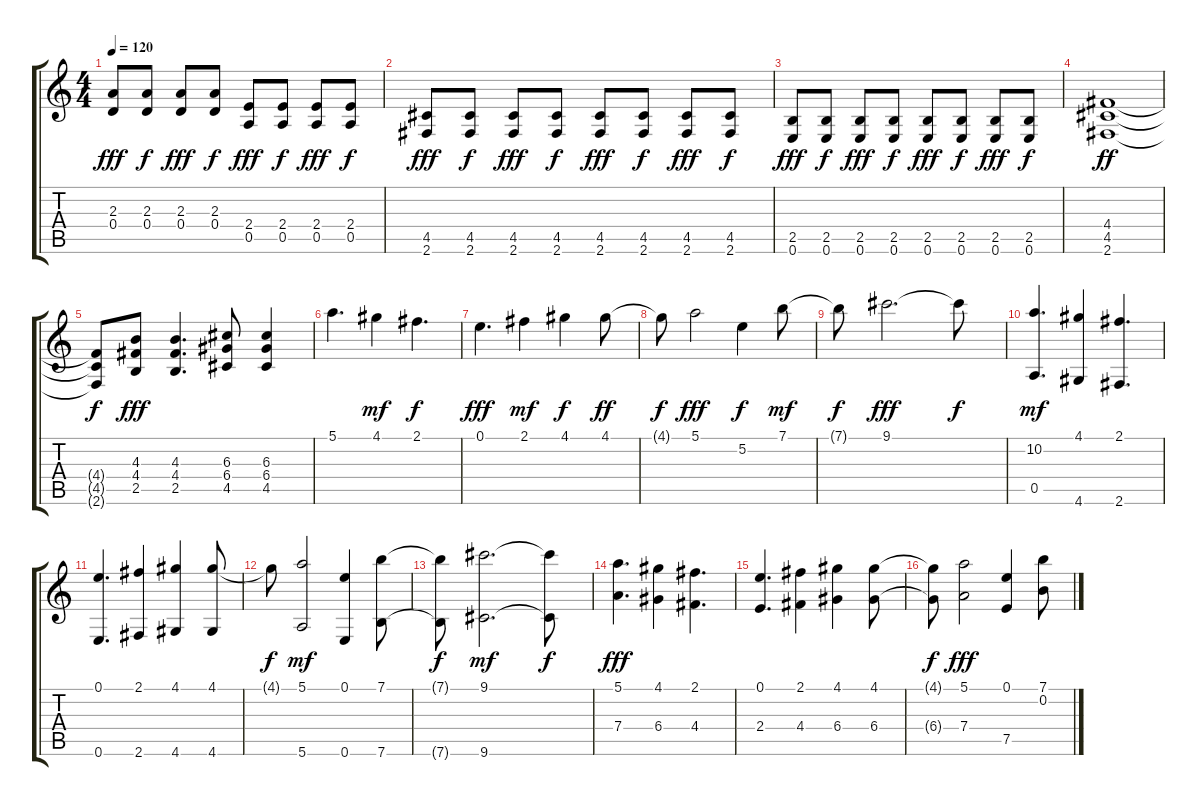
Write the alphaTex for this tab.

\track "" {instrument distortionguitar}
\staff {score tabs}
\tuning (E4 B3 G3 D3 A2 E2) {hide}
\ts (4 4)
\tempo 120
\clef g2
\ks c
(2.3 0.4).8{dy fff} (2.3 0.4).8{dy f} (2.3 0.4).8{dy fff} (2.3 0.4).8{dy f} (2.4 0.5).8{dy fff} (2.4 0.5).8{dy f} (2.4 0.5).8{dy fff} (2.4 0.5).8{dy f} |
(4.5 2.6).8{dy fff} (4.5 2.6).8{dy f} (4.5 2.6).8{dy fff} (4.5 2.6).8{dy f} (4.5 2.6).8{dy fff} (4.5 2.6).8{dy f} (4.5 2.6).8{dy fff} (4.5 2.6).8{dy f} |
(2.5 0.6).8{dy fff} (2.5 0.6).8{dy f} (2.5 0.6).8{dy fff} (2.5 0.6).8{dy f} (2.5 0.6).8{dy fff} (2.5 0.6).8{dy f} (2.5 0.6).8{dy fff} (2.5 0.6).8{dy f} |
(4.4 4.5 2.6).1{dy ff} |
(4.4{t} 4.5{t} 2.6{t}).8{dy f} (4.3 4.4 2.5).8{dy fff} (4.3 4.4 2.5).4{d} (6.3 6.4 4.5).8 (6.3 6.4 4.5).4 |
5.1.4{d} 4.1.4{dy mf} 2.1.4{d dy f} |
0.1.4{d dy fff} 2.1.4{dy mf} 4.1.4{dy f} 4.1.8{dy ff} |
4.1{t}.8{dy f} 5.1.2{dy fff} 5.2.4{dy f} 7.1.8{dy mf} |
7.1{t}.8{dy f} 9.1.2{d dy fff} 9.1{t}.8{dy f} |
(10.2 0.5).4{d dy mf} (4.1 4.6).4 (2.1 2.6).4{d} |
(0.1 0.6).4{d} (2.1 2.6).4 (4.1 4.6).4 (4.1 4.6).8 |
4.1{t}.8{dy f} (5.1 5.6).2{dy mf} (0.1 0.6).4 (7.1 7.6).8 |
(7.1{t} 7.6{t}).8{dy f} (9.1 9.6).2{d dy mf} (9.1{t} 9.6{t}).8{dy f} |
(5.1 7.4).4{d dy fff} (4.1 6.4).4 (2.1 4.4).4{d} |
(0.1 2.4).4{d} (2.1 4.4).4 (4.1 6.4).4 (4.1 6.4).8 |
(4.1{t} 6.4{t}).8{dy f} (5.1 7.4).2{dy fff} (0.1 7.5).4 (7.1 0.2).8
